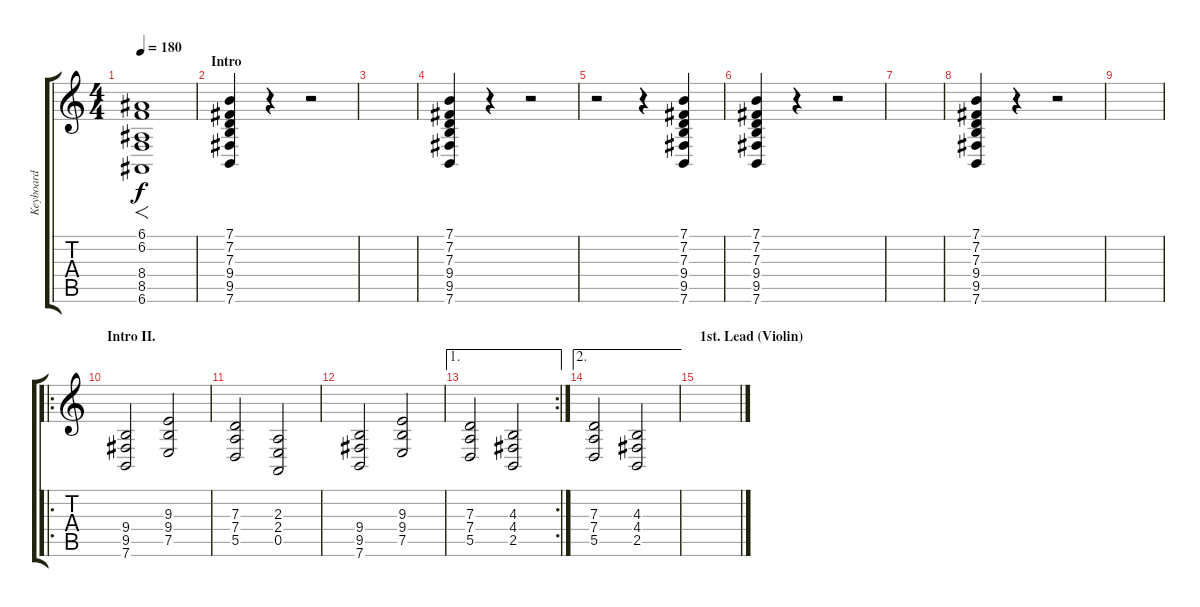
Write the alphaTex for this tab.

\track ("Keyboard" "Keyboard") {instrument choiraahs}
\staff {score tabs}
\tuning (E4 B3 G3 D3 A2 E2) {hide}
\ts (4 4)
\tempo 180
\clef g2
\ks c
(6.1 6.2 8.4 8.5 6.6).1{f dy f instrument choiraahs} |
\section ("" "Intro")
(7.1 7.2 7.3 9.4 9.5 7.6).4 r.4 r.2 |
|
(7.1 7.2 7.3 9.4 9.5 7.6).4 r.4 r.2 |
r.2 r.4 (7.1 7.2 7.3 9.4 9.5 7.6).4 |
(7.1 7.2 7.3 9.4 9.5 7.6).4 r.4 r.2 |
|
(7.1 7.2 7.3 9.4 9.5 7.6).4 r.4 r.2 |
|
\ro
\section ("" "Intro II.")
(9.4 9.5 7.6).2 (9.3 9.4 7.5).2 |
(7.3 7.4 5.5).2 (2.3 2.4 0.5).2 |
(9.4 9.5 7.6).2 (9.3 9.4 7.5).2 |
\ae 1
\rc 2
(7.3 7.4 5.5).2 (4.3 4.4 2.5).2 |
\ae 2
(7.3 7.4 5.5).2 (4.3 4.4 2.5).2 |
\section ("" "1st. Lead (Violin)")
